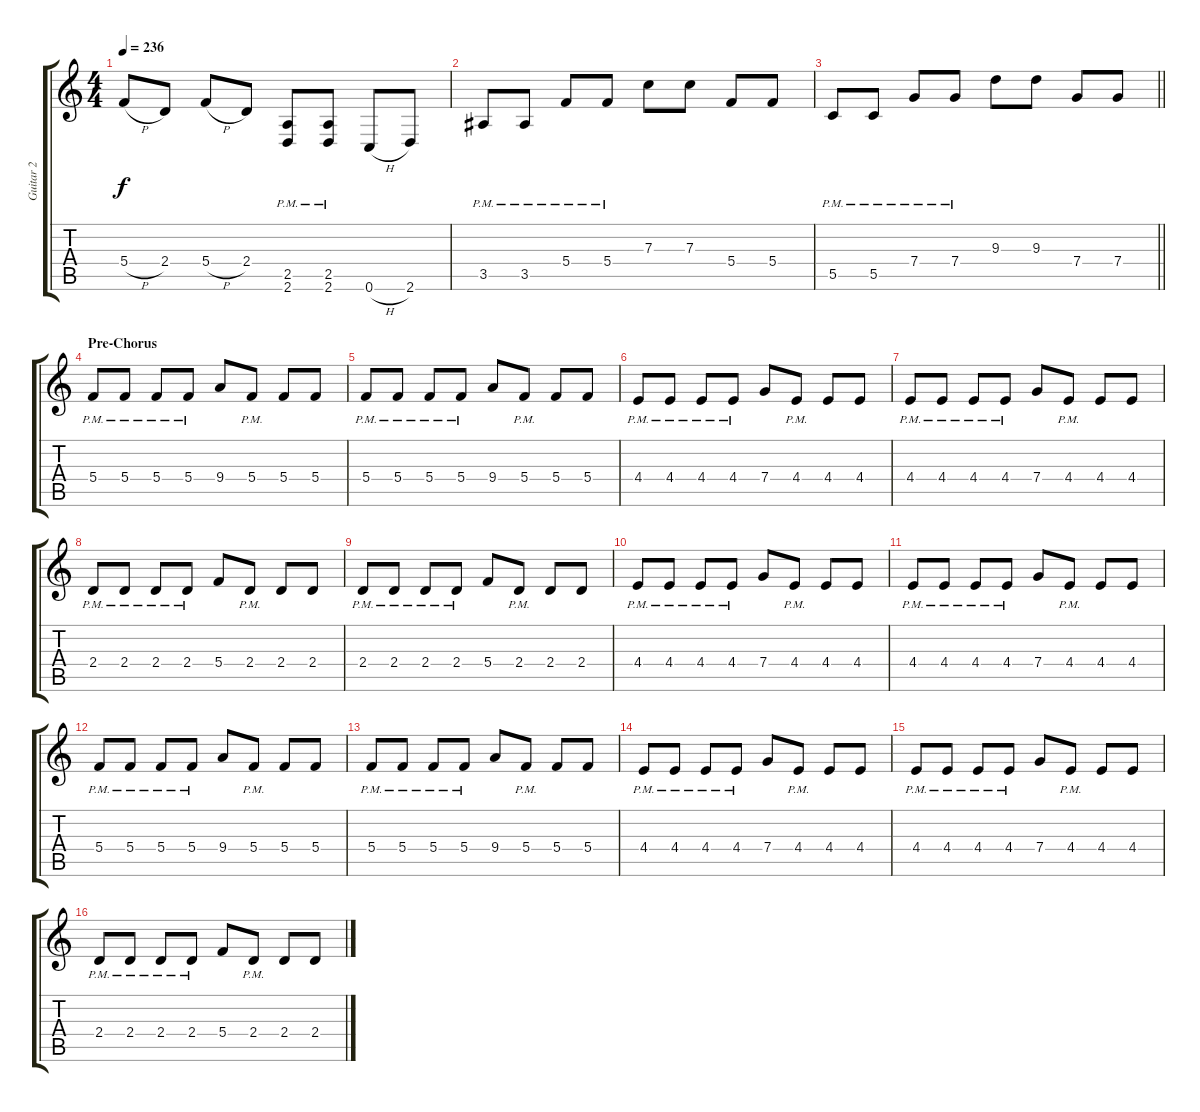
\track ("Guitar 2" "Guitar 2") {instrument distortionguitar}
\staff {score tabs}
\tuning (D4 A3 F3 C3 G2 C2) {hide}
\ts (4 4)
\tempo 236
\clef g2
\ks c
5.4{h}.8{dy f} 2.4.8 5.4{h}.8 2.4.8 (2.5{pm} 2.6{pm}).8 (2.5{pm} 2.6{pm}).8 0.6{h}.8 2.6.8 |
3.5{pm}.8 3.5{pm}.8 5.4{pm}.8 5.4{pm}.8 7.3.8 7.3.8 5.4.8 5.4.8 |
\barLineRight lightlight
5.5{pm}.8 5.5{pm}.8 7.4{pm}.8 7.4{pm}.8 9.3.8 9.3.8 7.4.8 7.4.8 |
\section ("" "Pre-Chorus ")
5.4{pm}.8 5.4{pm}.8 5.4{pm}.8 5.4{pm}.8 9.4.8 5.4{pm}.8 5.4.8 5.4.8 |
5.4{pm}.8 5.4{pm}.8 5.4{pm}.8 5.4{pm}.8 9.4.8 5.4{pm}.8 5.4.8 5.4.8 |
4.4{pm}.8 4.4{pm}.8 4.4{pm}.8 4.4{pm}.8 7.4.8 4.4{pm}.8 4.4.8 4.4.8 |
4.4{pm}.8 4.4{pm}.8 4.4{pm}.8 4.4{pm}.8 7.4.8 4.4{pm}.8 4.4.8 4.4.8 |
2.4{pm}.8 2.4{pm}.8 2.4{pm}.8 2.4{pm}.8 5.4.8 2.4{pm}.8 2.4.8 2.4.8 |
2.4{pm}.8 2.4{pm}.8 2.4{pm}.8 2.4{pm}.8 5.4.8 2.4{pm}.8 2.4.8 2.4.8 |
4.4{pm}.8 4.4{pm}.8 4.4{pm}.8 4.4{pm}.8 7.4.8 4.4{pm}.8 4.4.8 4.4.8 |
4.4{pm}.8 4.4{pm}.8 4.4{pm}.8 4.4{pm}.8 7.4.8 4.4{pm}.8 4.4.8 4.4.8 |
5.4{pm}.8 5.4{pm}.8 5.4{pm}.8 5.4{pm}.8 9.4.8 5.4{pm}.8 5.4.8 5.4.8 |
5.4{pm}.8 5.4{pm}.8 5.4{pm}.8 5.4{pm}.8 9.4.8 5.4{pm}.8 5.4.8 5.4.8 |
4.4{pm}.8 4.4{pm}.8 4.4{pm}.8 4.4{pm}.8 7.4.8 4.4{pm}.8 4.4.8 4.4.8 |
4.4{pm}.8 4.4{pm}.8 4.4{pm}.8 4.4{pm}.8 7.4.8 4.4{pm}.8 4.4.8 4.4.8 |
2.4{pm}.8 2.4{pm}.8 2.4{pm}.8 2.4{pm}.8 5.4.8 2.4{pm}.8 2.4.8 2.4.8
